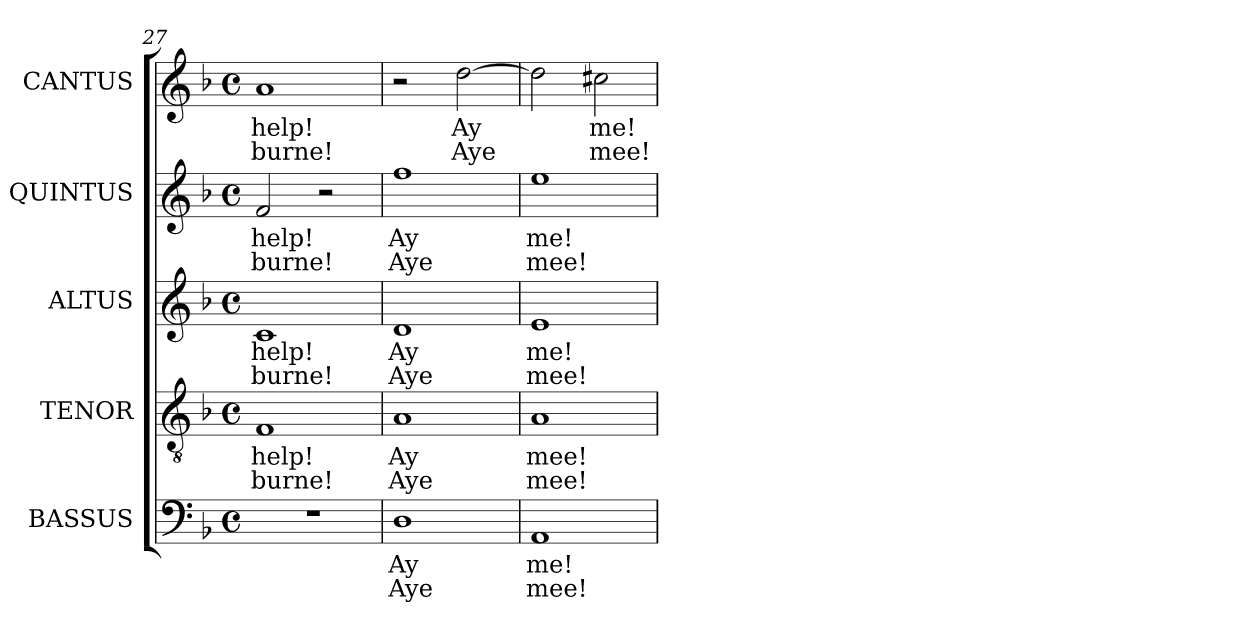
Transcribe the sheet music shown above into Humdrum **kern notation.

**kern	**text	**text	**kern	**text	**text	**kern	**text	**text	**kern	**text	**text	**kern	**text	**text
*part5	*part5	*part5	*part4	*part4	*part4	*part3	*part3	*part3	*part2	*part2	*part2	*part1	*part1	*part1
*staff5	*staff5	*staff5	*staff4	*staff4	*staff4	*staff3	*staff3	*staff3	*staff2	*staff2	*staff2	*staff1	*staff1	*staff1
*I"BASSUS	*	*	*I"TENOR	*	*	*I"ALTUS	*	*	*I"QUINTUS	*	*	*I"CANTUS	*	*
*I'B	*	*	*I'T	*	*	*I'A	*	*	*	*	*	*I'S	*	*
!!LO:LB:g=z
*clefF4	*	*	*clefGv2	*	*	*clefG2	*	*	*clefG2	*	*	*clefG2	*	*
*	*	*	*ITrd7c12	*	*	*	*	*	*	*	*	*	*	*
*k[b-]	*	*	*k[b-]	*	*	*k[b-]	*	*	*k[b-]	*	*	*k[b-]	*	*
*F:	*	*	*F:	*	*	*F:	*	*	*F:	*	*	*F:	*	*
*M4/4	*	*	*M4/4	*	*	*M4/4	*	*	*M4/4	*	*	*M4/4	*	*
*met(c)	*	*	*met(c)	*	*	*met(c)	*	*	*met(c)	*	*	*met(c)	*	*
=27	=27	=27	=27	=27	=27	=27	=27	=27	=27	=27	=27	=27	=27	=27
!	!	!	!	!LO:LY:b:color=#000000	!LO:LY:b:color=#000000	!	!	!	!	!	!	!	!	!
!	!	!	!	!	!	!	!LO:LY:b:color=#000000	!LO:LY:b:color=#000000	!	!	!	!	!	!
!	!	!	!	!	!	!	!	!	!	!LO:LY:b:color=#000000	!LO:LY:b:color=#000000	!	!	!
!	!	!	!	!	!	!	!	!	!	!	!	!	!LO:LY:b:color=#000000	!LO:LY:b:color=#000000
1r	.	.	1FFi	help!	burne!	1ci	help!	burne!	2fi/	help!	burne!	1ai	help!	burne!
.	.	.	.	.	.	.	.	.	2r	.	.	.	.	.
=28	=28	=28	=28	=28	=28	=28	=28	=28	=28	=28	=28	=28	=28	=28
!	!LO:LY:b:color=#000000	!LO:LY:b:color=#000000	!	!	!	!	!	!	!	!	!	!	!	!
!	!	!	!	!LO:LY:b:color=#000000	!LO:LY:b:color=#000000	!	!	!	!	!	!	!	!	!
!	!	!	!	!	!	!	!LO:LY:b:color=#000000	!LO:LY:b:color=#000000	!	!	!	!	!	!
!	!	!	!	!	!	!	!	!	!	!LO:LY:b:color=#000000	!LO:LY:b:color=#000000	!	!	!
1Di	Ay	Aye	1AAi	Ay	Aye	1di	Ay	Aye	1ffi	Ay	Aye	2r	.	.
!	!	!	!	!	!	!	!	!	!	!	!	!	!LO:LY:b:color=#000000	!LO:LY:b:color=#000000
.	.	.	.	.	.	.	.	.	.	.	.	[>2ddi\	Ay	Aye
=29	=29	=29	=29	=29	=29	=29	=29	=29	=29	=29	=29	=29	=29	=29
!	!LO:LY:b:color=#000000	!LO:LY:b:color=#000000	!	!	!	!	!	!	!	!	!	!	!	!
!	!	!	!	!LO:LY:b:color=#000000	!LO:LY:b:color=#000000	!	!	!	!	!	!	!	!	!
!	!	!	!	!	!	!	!LO:LY:b:color=#000000	!LO:LY:b:color=#000000	!	!	!	!	!	!
!	!	!	!	!	!	!	!	!	!	!LO:LY:b:color=#000000	!LO:LY:b:color=#000000	!	!	!
1AAi	me!	mee!	1AAi	mee!	mee!	1ei	me!	mee!	1eei	me!	mee!	2ddi\]	.	.
!	!	!	!	!	!	!	!	!	!	!	!	!	!LO:LY:b:color=#000000	!LO:LY:b:color=#000000
.	.	.	.	.	.	.	.	.	.	.	.	2cc#Xi\	me!	mee!
=	=	=	=	=	=	=	=	=	=	=	=	=	=	=
*-	*-	*-	*-	*-	*-	*-	*-	*-	*-	*-	*-	*-	*-	*-
